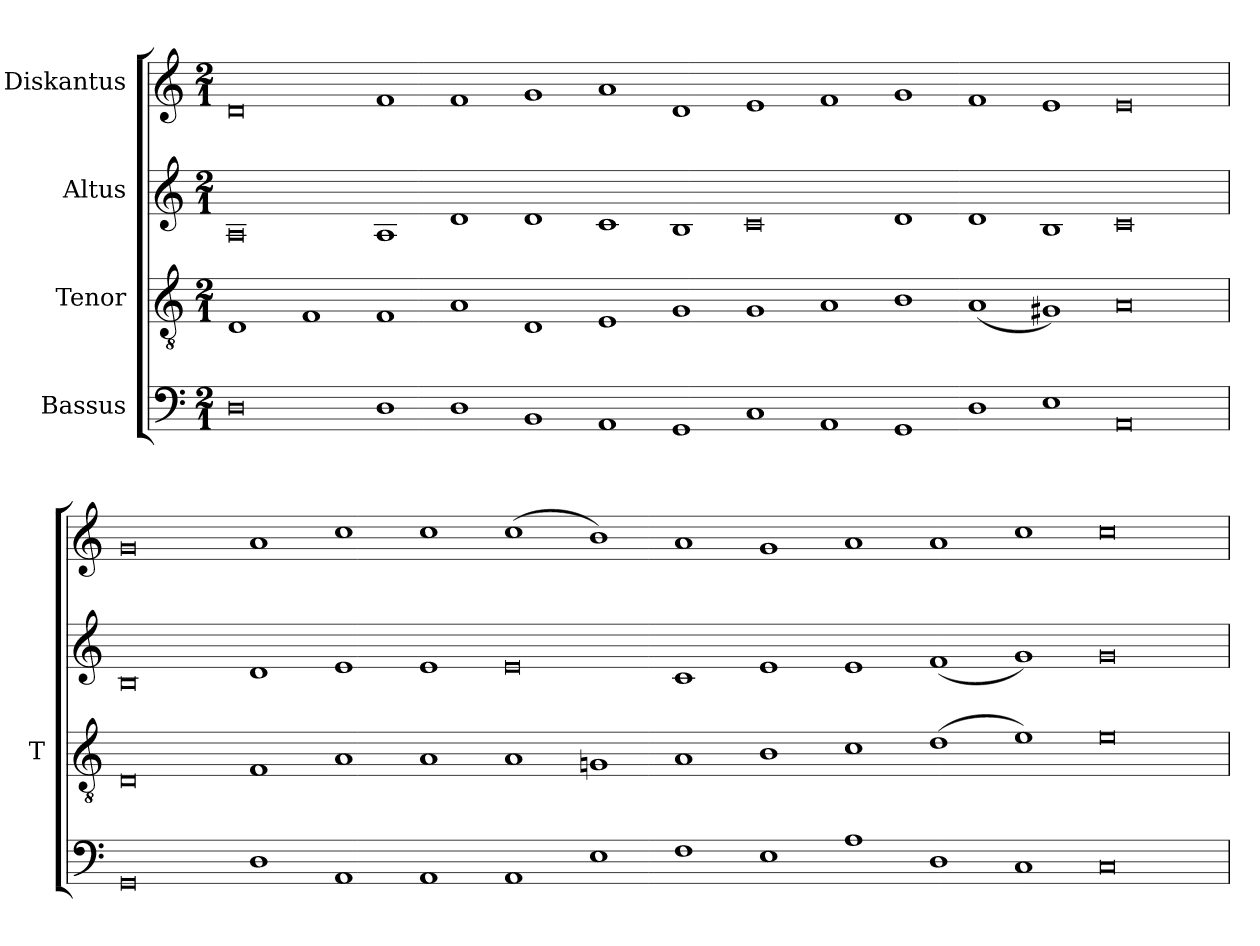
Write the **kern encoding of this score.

**kern	**kern	**kern	**kern
*part4	*part3	*part2	*part1
*staff4	*staff3	*staff2	*staff1
*I"Bassus	*I"Tenor	*I"Altus	*I"Diskantus
*	*I'T	*	*
*clefF4	*clefGv2	*clefG2	*clefG2
*k[]	*k[]	*k[]	*k[]
*M2/1	*M2/1	*M2/1	*M2/1
=	=	=	=
0D	1D	0A	0d
.	1F	.	.
1D	1F	1A	1f
1D	1A	1d	1f
1BB	1D	1d	1g
1AA	1E	1c	1a
1GG	1G	1B	1d
1C	1G	0c	1e
1AA	1A	.	1f
1GG	1B	1d	1g
1D	(1A	1d	1f
1E	1G#X)	1B	1e
0AA	0A	0c	0e
=	=	=	=
0GG	0D	0B	0g
1D	1F	1d	1a
1AA	1A	1e	1cc
1AA	1A	1e	1cc
1AA	1A	0e	(1cc
1E	1Gn	.	1b)
1F	1A	1c	1a
1E	1B	1e	1g
1A	1c	1e	1a
1D	(1d	(1f	1a
1C	1e)	1g)	1cc
0C	0e	0g	0cc
=	=	=	=
*-	*-	*-	*-
